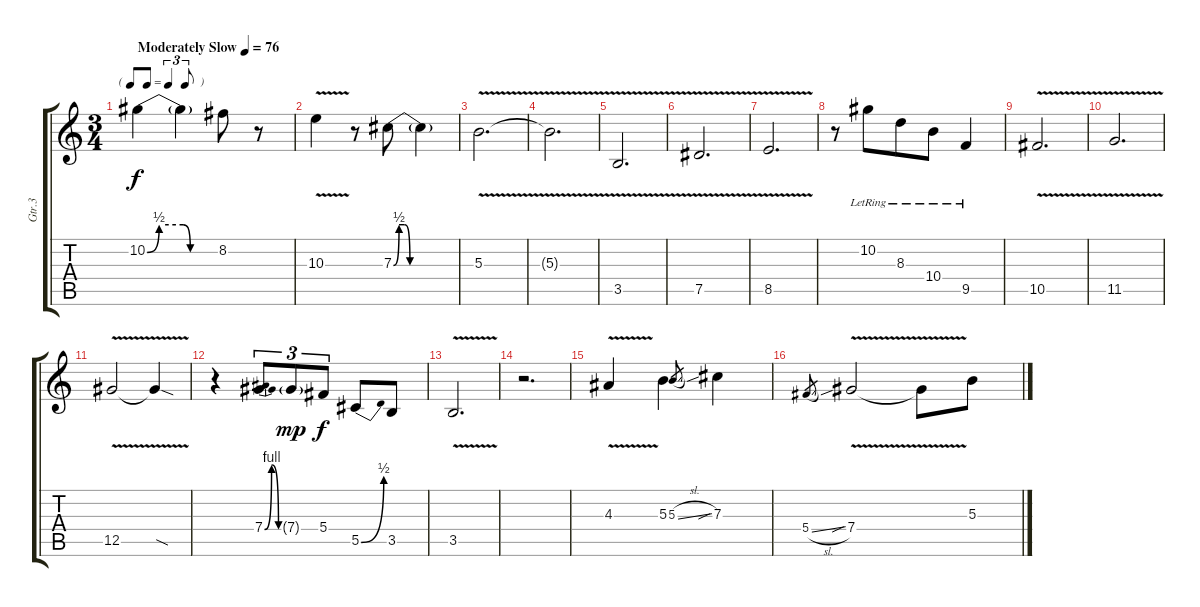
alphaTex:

\track ("Gtr.3" "Gtr.3") {instrument acousticguitarsteel}
\staff {score tabs}
\tuning (Eb4 Bb3 Gb3 Db3 Ab2 Eb2) {hide}
\ts (3 4)
\tf triplet8th
\tempo (76 "Moderately Slow")
\clef g2
\ks c
10.2{be (custom 0 0 10 2 30 2 36 0 60 0)}.4{dy f instrument acousticguitarsteel} 10.2{t}.4 8.2.8 r.8 |
10.3{v}.4 r.8 7.3{be (custom 0 0 5 2 10 2 15 0 60 0)}.8 7.3{t}.4 |
5.3{v}.2{d} |
5.3{t}.2{d} |
3.5{v}.2{d} |
7.5{v}.2{d} |
8.5{v}.2{d} |
r.8 10.2{lr}.8{beam merge} 8.3{lr}.8 10.4{lr}.8 9.5{lr}.4 |
10.5{v}.2{d} |
11.5{v}.2{d} |
12.5{v}.2 12.5{v sod t}.4 |
r.4 7.4{be (bendrelease 0 0 30 4 45 4 60 0)}.8{tu (3 2)} 7.4{g}.8{tu (3 2) dy mp beam merge} 5.4.8{tu (3 2) dy f} 5.5{be (bend 0 0 60 2)}.8 3.5.8 |
3.5{v}.2{d} |
r.2{d} |
4.3{v}.4 5.3.4 5.3{sl}.8{gr} 7.3{sib}.4 |
5.4{sl}.8{gr} 7.4{v sib}.2 7.4{t}.8{beam Down} 5.3.8{beam Down}
